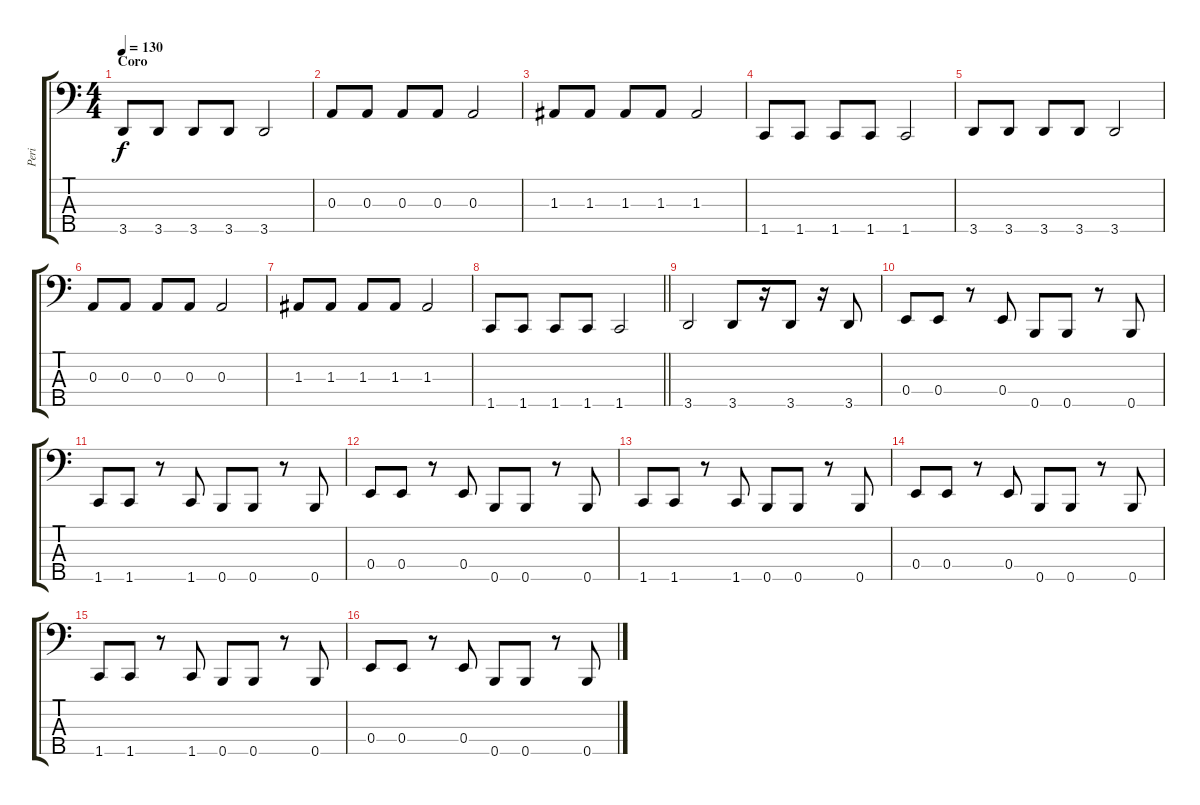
\track ("Peri" "Peri") {instrument electricbassfinger}
\staff {score tabs}
\tuning (G2 D2 A1 E1 B0) {hide}
\ts (4 4)
\section ("" "Coro")
\tempo 130
\clef f4
\ks c
3.5.8{dy f} 3.5.8 3.5.8 3.5.8 3.5.2 |
0.3.8 0.3.8 0.3.8 0.3.8 0.3.2 |
1.3.8 1.3.8 1.3.8 1.3.8 1.3.2 |
1.5.8 1.5.8 1.5.8 1.5.8 1.5.2 |
3.5.8 3.5.8 3.5.8 3.5.8 3.5.2 |
0.3.8 0.3.8 0.3.8 0.3.8 0.3.2 |
1.3.8 1.3.8 1.3.8 1.3.8 1.3.2 |
\barLineRight lightlight
1.5.8 1.5.8 1.5.8 1.5.8 1.5.2 |
3.5.2 3.5.8 r.16 3.5.8 r.16 3.5.8 |
0.4.8 0.4.8 r.8 0.4.8 0.5.8 0.5.8 r.8 0.5.8 |
1.5.8 1.5.8 r.8 1.5.8 0.5.8 0.5.8 r.8 0.5.8 |
0.4.8 0.4.8 r.8 0.4.8 0.5.8 0.5.8 r.8 0.5.8 |
1.5.8 1.5.8 r.8 1.5.8 0.5.8 0.5.8 r.8 0.5.8 |
0.4.8 0.4.8 r.8 0.4.8 0.5.8 0.5.8 r.8 0.5.8 |
1.5.8 1.5.8 r.8 1.5.8 0.5.8 0.5.8 r.8 0.5.8 |
0.4.8 0.4.8 r.8 0.4.8 0.5.8 0.5.8 r.8 0.5.8
